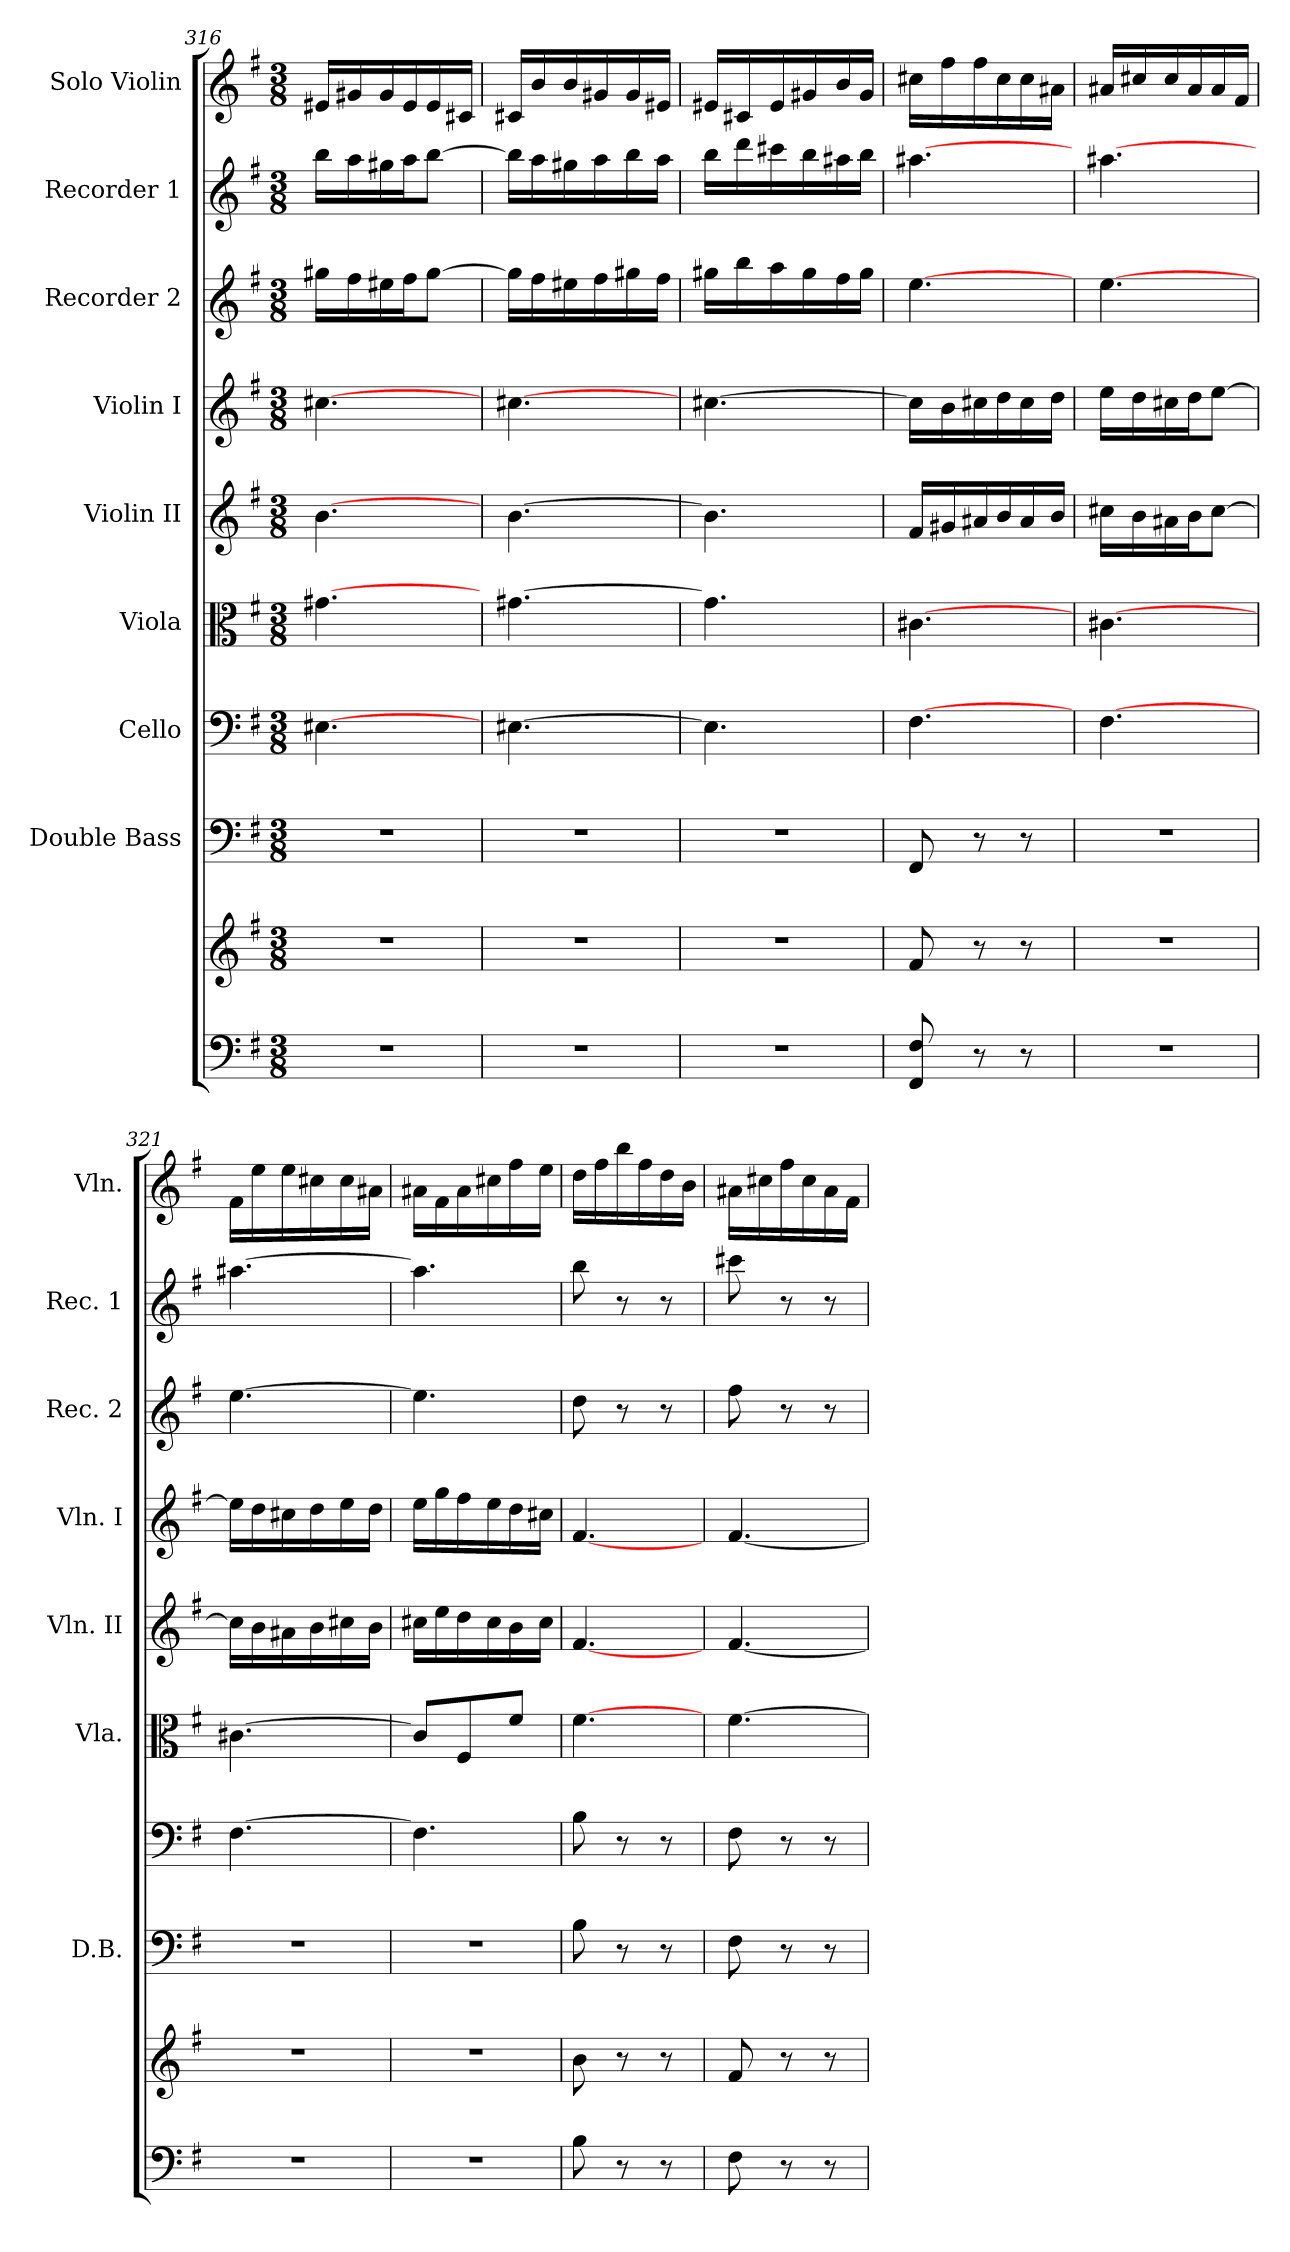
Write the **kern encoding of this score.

**kern	**kern	**kern	**kern	**kern	**kern	**kern	**kern	**kern	**kern
*part9	*part9	*part8	*part7	*part6	*part5	*part4	*part3	*part2	*part1
*staff10	*staff9	*staff8	*staff7	*staff6	*staff5	*staff4	*staff3	*staff2	*staff1
*	*	*I"Double Bass	*I"Cello	*I"Viola	*I"Violin II	*I"Violin I	*I"Recorder 2	*I"Recorder 1	*I"Solo Violin
*	*	*I'D.B.	*	*I'Vla.	*I'Vln. II	*I'Vln. I	*I'Rec. 2	*I'Rec. 1	*I'Vln.
*clefF4	*clefG2	*clefF4	*clefF4	*clefC3	*clefG2	*clefG2	*clefG2	*clefG2	*clefG2
*	*	*ITrd7c12	*	*	*	*	*	*	*
*k[f#]	*k[f#]	*k[f#]	*k[f#]	*k[f#]	*k[f#]	*k[f#]	*k[f#]	*k[f#]	*k[f#]
*G:	*G:	*G:	*G:	*G:	*G:	*G:	*G:	*G:	*G:
*M3/8	*M3/8	*M3/8	*M3/8	*M3/8	*M3/8	*M3/8	*M3/8	*M3/8	*M3/8
=316	=316	=316	=316	=316	=316	=316	=316	=316	=316
4.r	4.r	4.r	[4.E#\	[4.g#\	[4.b\	[4.cc#\	16gg#X\LL	16bb\LL	16e#X/LL
.	.	.	.	.	.	.	16ff#\	16aa\	16g#X/
.	.	.	.	.	.	.	16ee#X\	16gg#X\	16g#/
.	.	.	.	.	.	.	16ff#\J	16aa\J	16e#/
.	.	.	.	.	.	.	[8gg#\J	[8bb\J	16e#/
.	.	.	.	.	.	.	.	.	16c#X/JJ
=317	=317	=317	=317	=317	=317	=317	=317	=317	=317
4.r	4.r	4.r	[4.E#\	[4.g#\	[4.b\	[4.cc#\	16gg#\LL]	16bb\LL]	16c#X/LL
.	.	.	.	.	.	.	16ff#\	16aa\	16b/
.	.	.	.	.	.	.	16ee#X\	16gg#X\	16b/
.	.	.	.	.	.	.	16ff#\	16aa\	16g#X/
.	.	.	.	.	.	.	16gg#X\	16bb\	16g#/
.	.	.	.	.	.	.	16ff#\JJ	16aa\JJ	16e#X/JJ
!!LO:LB:g=z
=318	=318	=318	=318	=318	=318	=318	=318	=318	=318
4.r	4.r	4.r	4.E#\]	4.g#\]	4.b\]	[4.cc#\	16gg#X\LL	16bb\LL	16e#X/LL
.	.	.	.	.	.	.	16bb\	16ddd\	16c#X/
.	.	.	.	.	.	.	16aa\	16ccc#X\	16e#/
.	.	.	.	.	.	.	16gg#\	16bb\	16g#X/
.	.	.	.	.	.	.	16ff#\	16aa#X\	16b/
.	.	.	.	.	.	.	16gg#\JJ	16bb\JJ	16g#/JJ
=319	=319	=319	=319	=319	=319	=319	=319	=319	=319
8FF#/ 8F#/	8f#/	8FFF#/	[4.F#\	[4.c#X\	16f#/LL	16cc#\LL]	[4.ee\	[4.aa#X\	16cc#X\LL
.	.	.	.	.	16g#X/	16b\	.	.	16ff#\
8r	8r	8r	.	.	16a#X/	16cc#X\	.	.	16ff#\
.	.	.	.	.	16b/	16dd\	.	.	16cc#\
8r	8r	8r	.	.	16a#/	16cc#\	.	.	16cc#\
.	.	.	.	.	16b/JJ	16dd\JJ	.	.	16a#X\JJ
=320	=320	=320	=320	=320	=320	=320	=320	=320	=320
4.r	4.r	4.r	[4.F#\	[4.c#\	16cc#X\LL	16ee\LL	[4.ee\	[4.aa#\	16a#X/LL
.	.	.	.	.	16b\	16dd\	.	.	16cc#X/
.	.	.	.	.	16a#X\	16cc#X\	.	.	16cc#/
.	.	.	.	.	16b\J	16dd\J	.	.	16a#/
.	.	.	.	.	[8cc#\J	[8ee\J	.	.	16a#/
.	.	.	.	.	.	.	.	.	16f#/JJ
=321	=321	=321	=321	=321	=321	=321	=321	=321	=321
4.r	4.r	4.r	[4.F#\	[4.c#\	16cc#\LL]	16ee\LL]	[4.ee\	[4.aa#\	16f#\LL
.	.	.	.	.	16b\	16dd\	.	.	16ee\
.	.	.	.	.	16a#X\	16cc#X\	.	.	16ee\
.	.	.	.	.	16b\	16dd\	.	.	16cc#X\
.	.	.	.	.	16cc#X\	16ee\	.	.	16cc#\
.	.	.	.	.	16b\JJ	16dd\JJ	.	.	16a#X\JJ
=322	=322	=322	=322	=322	=322	=322	=322	=322	=322
4.r	4.r	4.r	4.F#\]	8c#/L]	16cc#X\LL	16ee\LL	4.ee\]	4.aa#\]	16a#X\LL
.	.	.	.	.	16ee\	16gg\	.	.	16f#\
.	.	.	.	8F#/	16dd\	16ff#\	.	.	16a#\
.	.	.	.	.	16cc#\	16ee\	.	.	16cc#X\
.	.	.	.	8f#/J	16b\	16dd\	.	.	16ff#\
.	.	.	.	.	16cc#\JJ	16cc#X\JJ	.	.	16ee\JJ
=323	=323	=323	=323	=323	=323	=323	=323	=323	=323
8B\	8b\	8BB\	8B\	[4.f#\	[4.f#/	[4.f#/	8dd\	8bb\	16dd\LL
.	.	.	.	.	.	.	.	.	16ff#\
8r	8r	8r	8r	.	.	.	8r	8r	16bb\
.	.	.	.	.	.	.	.	.	16ff#\
8r	8r	8r	8r	.	.	.	8r	8r	16dd\
.	.	.	.	.	.	.	.	.	16b\JJ
=324	=324	=324	=324	=324	=324	=324	=324	=324	=324
8F#\	8f#/	8FF#\	8F#\	[4.f#\	[4.f#/	[4.f#/	8ff#\	8ccc#X\	16a#X\LL
.	.	.	.	.	.	.	.	.	16cc#X\
8r	8r	8r	8r	.	.	.	8r	8r	16ff#\
.	.	.	.	.	.	.	.	.	16cc#\
8r	8r	8r	8r	.	.	.	8r	8r	16a#\
.	.	.	.	.	.	.	.	.	16f#\JJ
=	=	=	=	=	=	=	=	=	=
*-	*-	*-	*-	*-	*-	*-	*-	*-	*-
